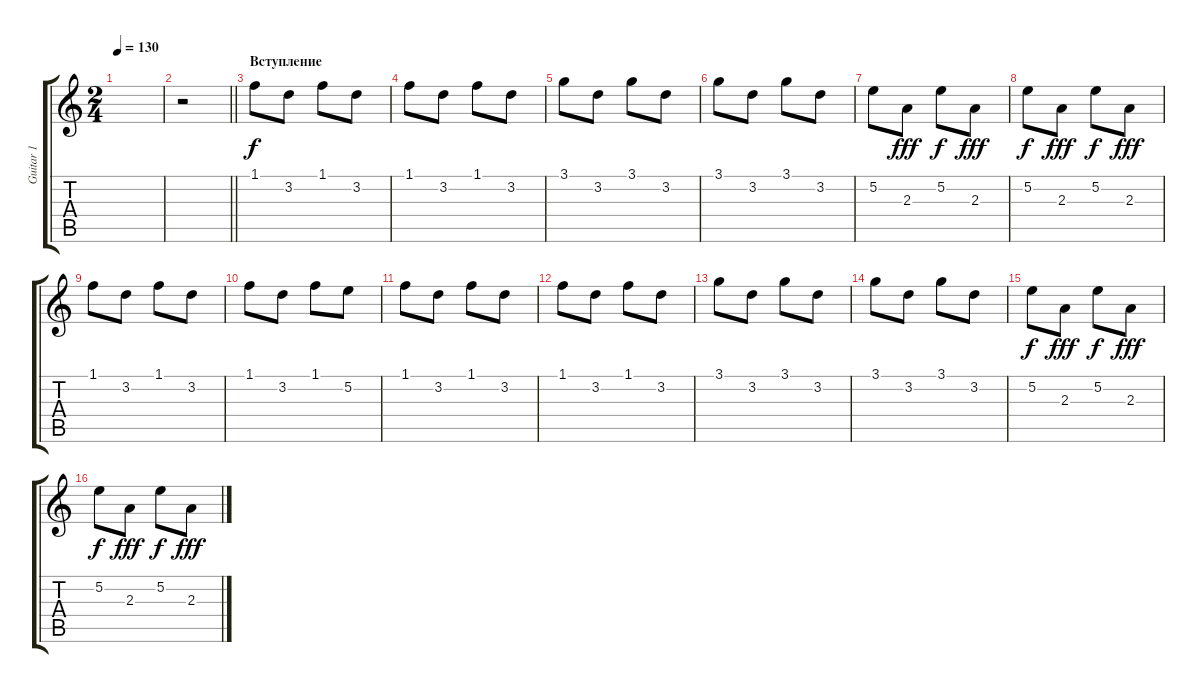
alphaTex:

\track ("Guitar 1" "Guitar 1") {solo instrument acousticguitarsteel}
\staff {score tabs}
\tuning (E4 B3 G3 D3 A2 E2) {hide}
\ts (2 4)
\tempo 130
\clef g2
\ks c
|
\barLineRight lightlight
r.2 |
\section ("" "Вступление")
1.1.8 3.2.8 1.1.8 3.2.8 |
1.1.8 3.2.8 1.1.8 3.2.8 |
3.1.8 3.2.8 3.1.8 3.2.8 |
3.1.8 3.2.8 3.1.8 3.2.8 |
5.2.8{dy f} 2.3.8{dy fff} 5.2.8{dy f} 2.3.8{dy fff} |
5.2.8{dy f} 2.3.8{dy fff} 5.2.8{dy f} 2.3.8{dy fff} |
1.1.8 3.2.8 1.1.8 3.2.8 |
1.1.8 3.2.8 1.1.8 5.2.8 |
1.1.8 3.2.8 1.1.8 3.2.8 |
1.1.8 3.2.8 1.1.8 3.2.8 |
3.1.8 3.2.8 3.1.8 3.2.8 |
3.1.8 3.2.8 3.1.8 3.2.8 |
5.2.8{dy f} 2.3.8{dy fff} 5.2.8{dy f} 2.3.8{dy fff} |
5.2.8{dy f} 2.3.8{dy fff} 5.2.8{dy f} 2.3.8{dy fff}
